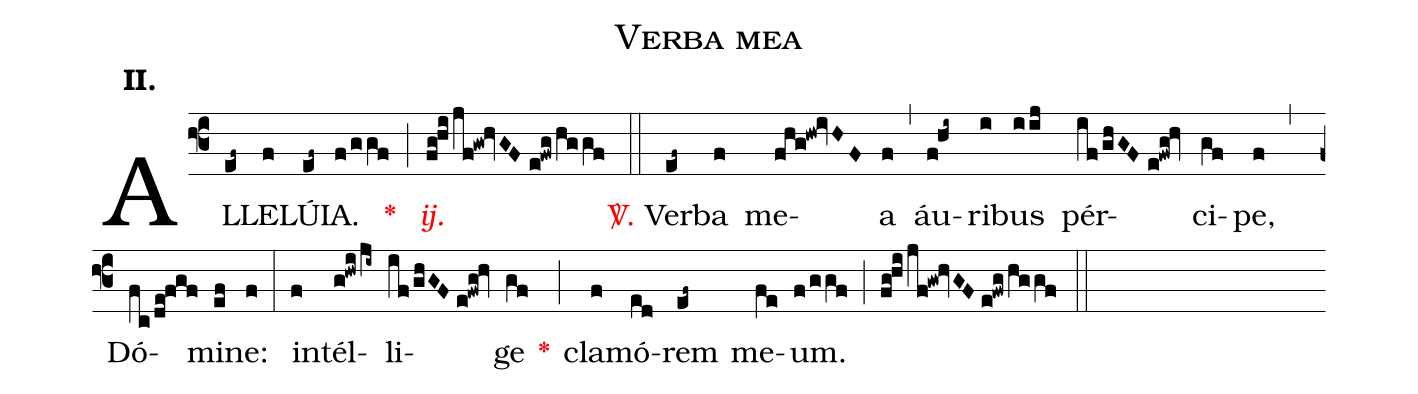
name:Verba mea;
mode:II.;
office-part:Alleluia;
%%
(f3) AL(ef~)LE(f)LÚ(ef~)IA.(f/ggf) <v>\red{*}</v>(;) <v>\redit{ij.}</v>(fg!hi/jf!gw!hvGF//e!fwg/hggf) (::) <v>\red{\Vbar.}</v> Ver(ef~)ba(f) me(fhg!hw!ivHF)a(f) (,) áu(f!hi~)ri(i)bus(iij) pér(if/ghGF//e!fwg!hv)ci(gf)pe,(f) (,) Dó(fc/de!fgf)mi(ef)ne:(f) (:) in(f)tél(g!hwi/ji~)li(if/ghGF//e!fwg!hv)ge(gf) <v>\red{*}</v>(;) cla(f)mó(ed)rem(ef~) me(fe)um.(f/ggf) (;) (fg!hi/jf!gw!hvGF//e!fwg/hggf) (::)
